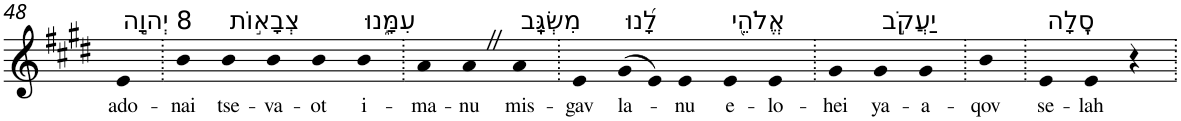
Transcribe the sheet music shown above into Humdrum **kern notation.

**kern	**text
*part1	*part1
*staff1	*staff1
*I"Piano	*
*I'Pno	*
!!LO:PB:g=z
*clefG2	*
*k[f#c#g#d#]	*
*E:	*
=48	=48
!LO:TX:a:t=8 יְהוָ֣ה	!
!	!LO:LY:b
4e	ado-
=49.	=49.
!	!LO:LY:b
4b	-nai
!LO:TX:a:t=צְבָא֣וֹת	!
!	!LO:LY:b
4b	tse-
!	!LO:LY:b
4b	-va-
!	!LO:LY:b
4b	-ot
!LO:TX:a:t=עִמָּ֑נוּ	!
!	!LO:LY:b
4b	i-
=50.	=50.
!	!LO:LY:b
4a	-ma-
!	!LO:LY:b
4aZ	-nu
!LO:TX:a:t=מִשְׂגָּֽב	!
!	!LO:LY:b
4a	mis-
=51.	=51.
!	!LO:LY:b
4e	-gav
!LO:TX:a:t=לָ֝נוּ	!
!	!LO:LY:b
(>8g#	la-
8e)	.
!	!LO:LY:b
4e	-nu
!LO:TX:a:t=אֱלֹהֵ֖י	!
!	!LO:LY:b
4e	e-
!	!LO:LY:b
4e	-lo-
=52.	=52.
!	!LO:LY:b
4g#	-hei
!LO:TX:a:t=יַעֲקֹ֣ב	!
!	!LO:LY:b
4g#	ya-
!	!LO:LY:b
4g#	-a-
=53.	=53.
!	!LO:LY:b
4b	-qov
=54.	=54.
!LO:TX:a:t=סֶֽלָה	!
!	!LO:LY:b
4e	se-
!	!LO:LY:b
4e	-lah
4r	.
=.	=.
*-	*-
